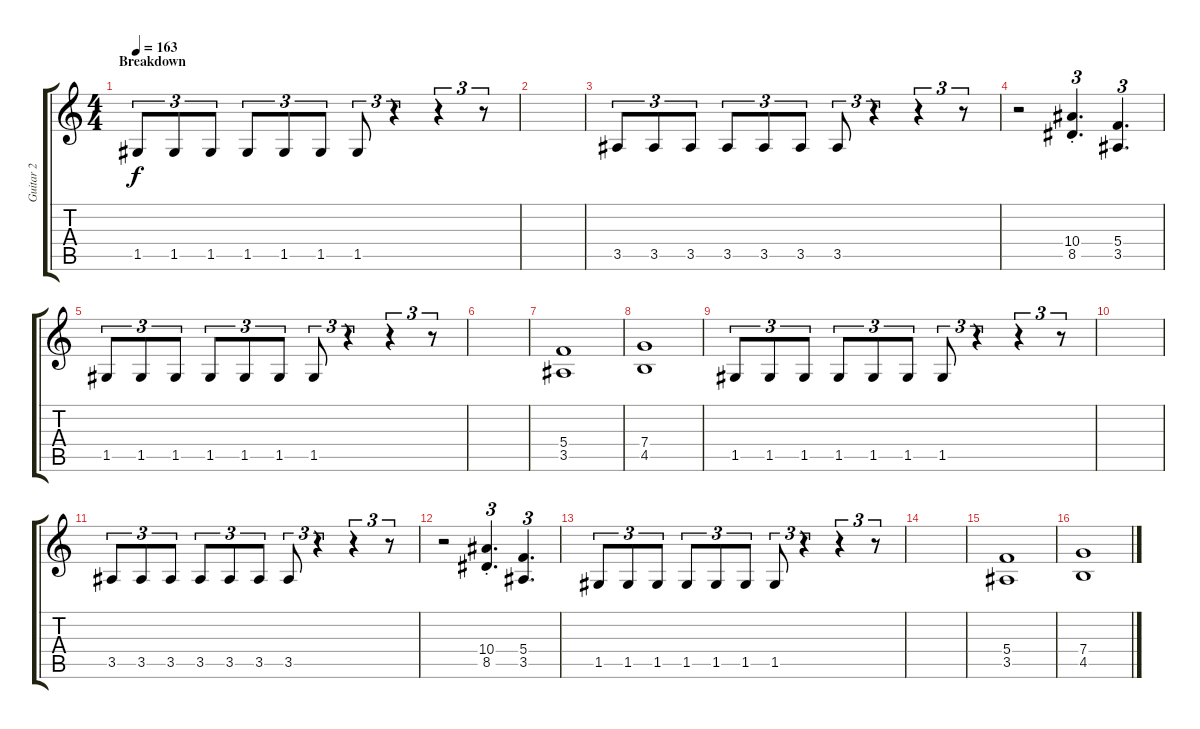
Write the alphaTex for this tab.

\track ("Guitar 2" "Guitar 2") {instrument distortionguitar}
\staff {score tabs}
\tuning (D4 A3 F3 C3 G2 D2) {hide}
\ts (4 4)
\section ("" "Breakdown")
\tempo 163
\clef g2
\ks c
1.5.8{tu (3 2) dy f} 1.5.8{tu (3 2)} 1.5.8{tu (3 2)} 1.5.8{tu (3 2)} 1.5.8{tu (3 2)} 1.5.8{tu (3 2)} 1.5.8{tu (3 2)} r.4{tu (3 2)} r.4{tu (3 2)} r.8{tu (3 2)} |
|
3.5.8{tu (3 2)} 3.5.8{tu (3 2)} 3.5.8{tu (3 2)} 3.5.8{tu (3 2)} 3.5.8{tu (3 2)} 3.5.8{tu (3 2)} 3.5.8{tu (3 2)} r.4{tu (3 2)} r.4{tu (3 2)} r.8{tu (3 2)} |
r.2 (10.4{st} 8.5{st}).4{d tu (3 2)} (5.4 3.5).4{d tu (3 2)} |
1.5.8{tu (3 2)} 1.5.8{tu (3 2)} 1.5.8{tu (3 2)} 1.5.8{tu (3 2)} 1.5.8{tu (3 2)} 1.5.8{tu (3 2)} 1.5.8{tu (3 2)} r.4{tu (3 2)} r.4{tu (3 2)} r.8{tu (3 2)} |
|
(5.4 3.5).1 |
(7.4 4.5).1 |
1.5.8{tu (3 2)} 1.5.8{tu (3 2)} 1.5.8{tu (3 2)} 1.5.8{tu (3 2)} 1.5.8{tu (3 2)} 1.5.8{tu (3 2)} 1.5.8{tu (3 2)} r.4{tu (3 2)} r.4{tu (3 2)} r.8{tu (3 2)} |
|
3.5.8{tu (3 2)} 3.5.8{tu (3 2)} 3.5.8{tu (3 2)} 3.5.8{tu (3 2)} 3.5.8{tu (3 2)} 3.5.8{tu (3 2)} 3.5.8{tu (3 2)} r.4{tu (3 2)} r.4{tu (3 2)} r.8{tu (3 2)} |
r.2 (10.4{st} 8.5{st}).4{d tu (3 2)} (5.4 3.5).4{d tu (3 2)} |
1.5.8{tu (3 2)} 1.5.8{tu (3 2)} 1.5.8{tu (3 2)} 1.5.8{tu (3 2)} 1.5.8{tu (3 2)} 1.5.8{tu (3 2)} 1.5.8{tu (3 2)} r.4{tu (3 2)} r.4{tu (3 2)} r.8{tu (3 2)} |
|
(5.4 3.5).1 |
(7.4 4.5).1
